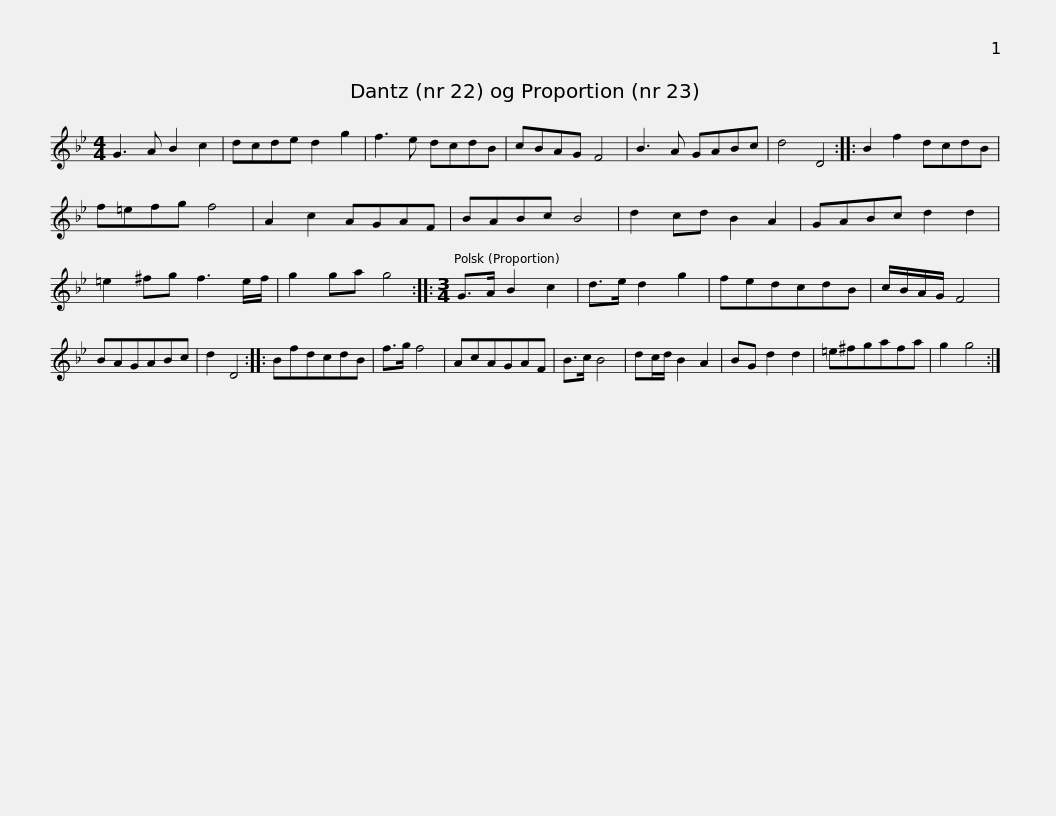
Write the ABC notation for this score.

X:1
L:1/8
M:4/4
I:linebreak $
K:Gmin
V:1 treble
V:1
 G3 A B2 c2 | dcde d2 g2 | f3 e dcdB | cBAG F4 | B3 A GABc | %5
 d4 D4 :: B2 f2 dcdB |$ f=efg f4 | A2 c2 AGAF | BABc B4 | %10
 d2 cd B2 A2 | GABc d2 d2 | =e2 ^fg f3 e/f/ | g2 ga g4 ::$[M:3/4] G>A B2 c2 | %15
 d>e d2 g2 | fedcdB | c/B/A/G/ F4 | BAGABc | d2 D4 :: %20
 BfdcdB | f>g f4 |$ AcAGAF | B>c B4 | dc/d/ B2 A2 | %25
 BG d2 d2 | =e^fgafa | g2 g4 :| %28
